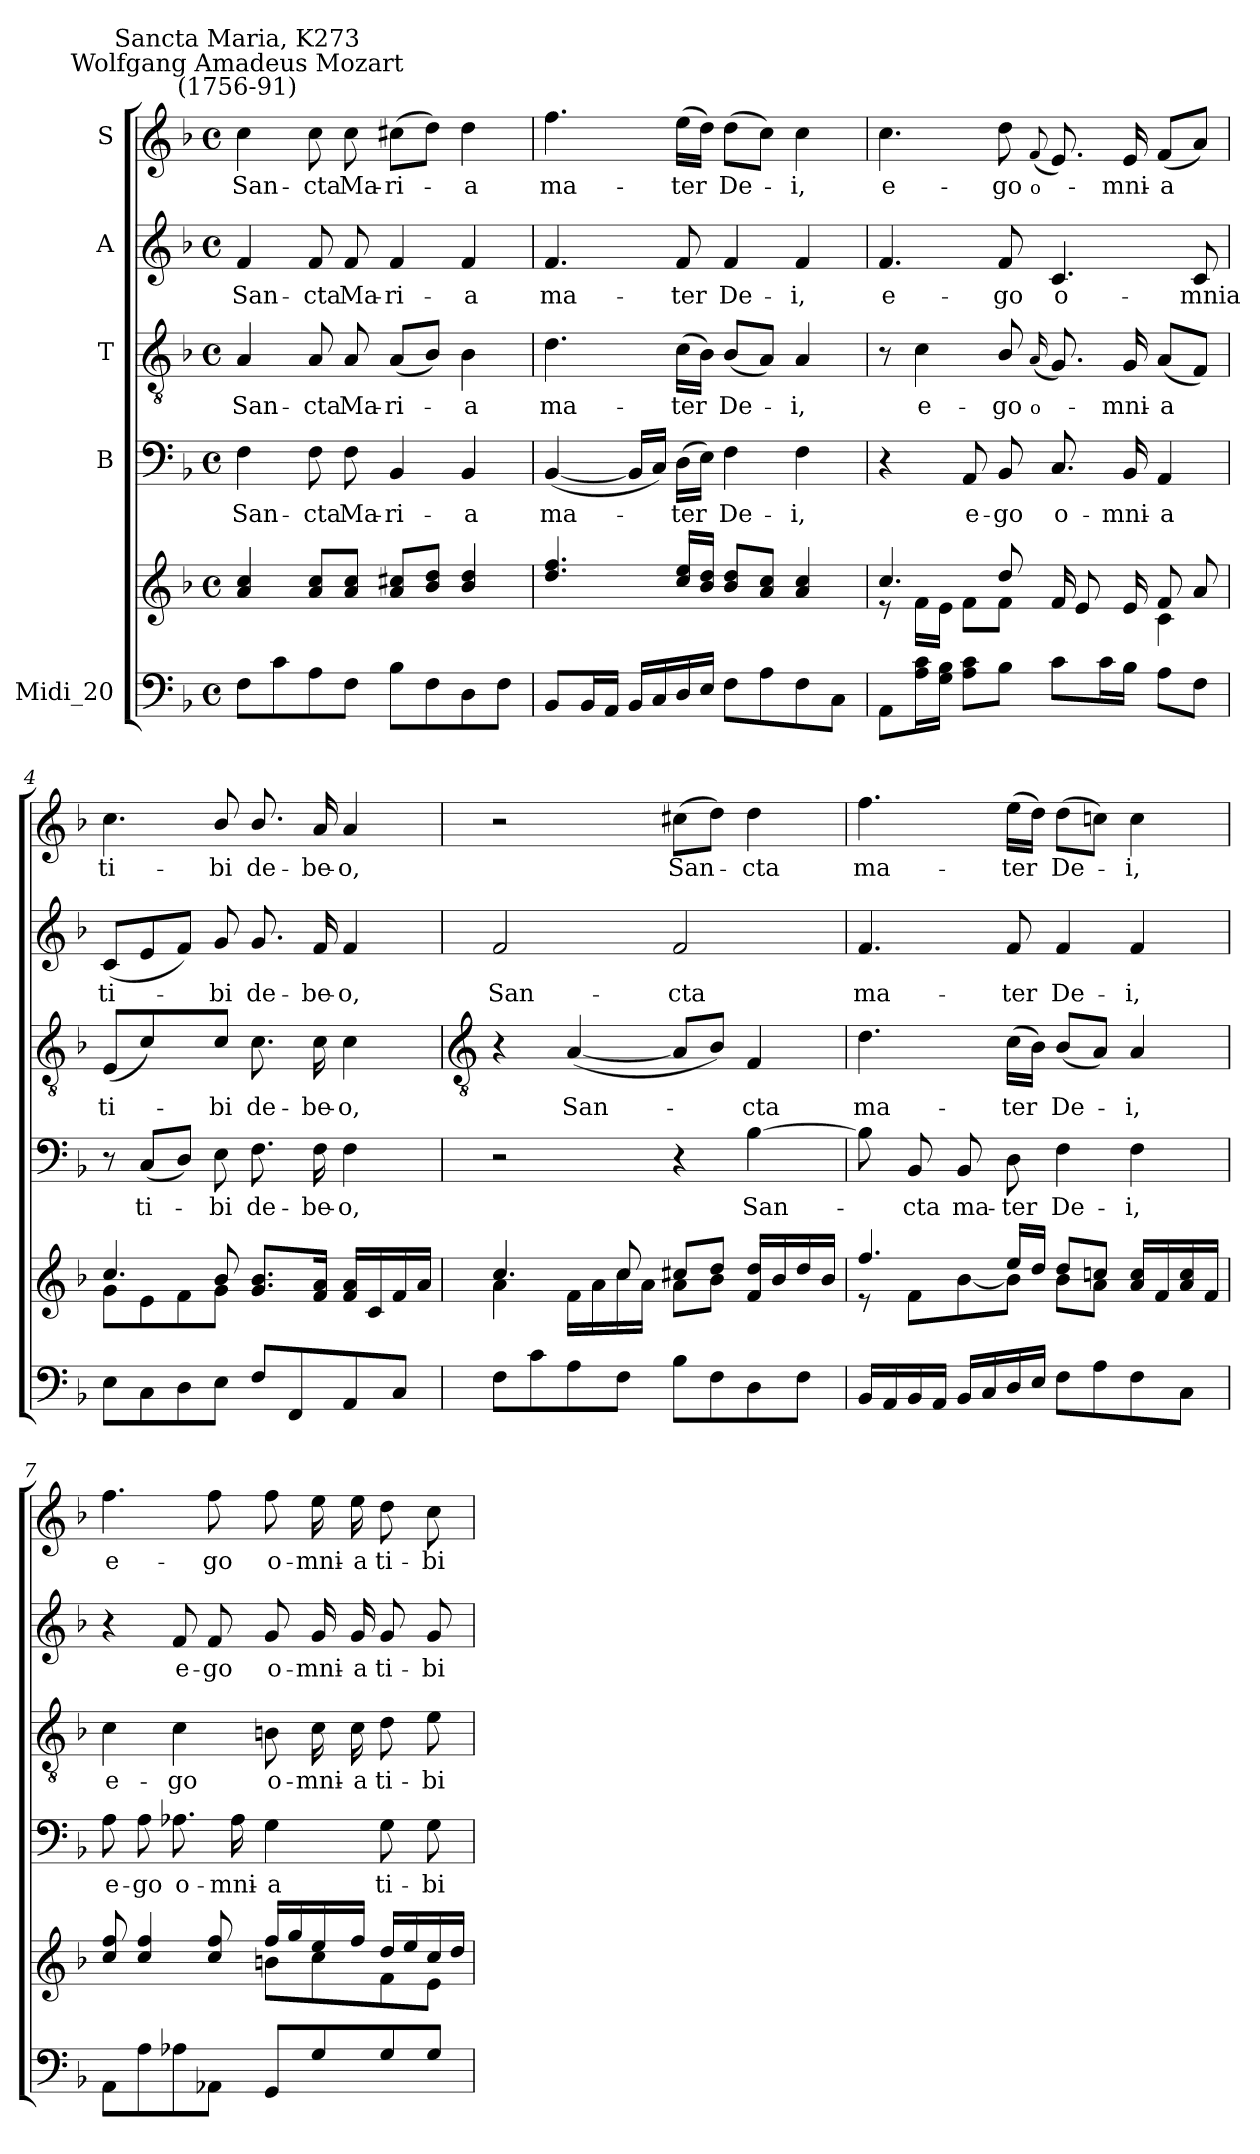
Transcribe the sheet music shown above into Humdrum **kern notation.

**kern	**kern	**kern	**text	**kern	**text	**kern	**text	**kern	**text
*part5	*part5	*part4	*part4	*part3	*part3	*part2	*part2	*part1	*part1
*staff6	*staff5	*staff4	*staff4	*staff3	*staff3	*staff2	*staff2	*staff1	*staff1
*I"Midi_20	*	*I"B	*	*I"T	*	*I"A	*	*I"S	*
*clefF4	*clefG2	*clefF4	*	*clefGv2	*	*clefG2	*	*clefG2	*
*k[b-]	*k[b-]	*k[b-]	*	*k[b-]	*	*k[b-]	*	*k[b-]	*
*F:	*F:	*F:	*	*F:	*	*F:	*	*F:	*
*M4/4	*M4/4	*M4/4	*	*M4/4	*	*M4/4	*	*M4/4	*
*met(c)	*met(c)	*met(c)	*	*met(c)	*	*met(c)	*	*met(c)	*
=1	=1	=1	=1	=1	=1	=1	=1	=1	=1
*	*^	*	*	*	*	*	*	*	*
!	!	!	!	!	!	!	!	!	!LO:TX:a:cj:t=Wolfgang Amadeus Mozart\n(1756-91)	!
!	!	!	!	!	!	!	!	!	!LO:TX:a:cj:t=Sancta Maria, K273	!
!	!	!	!	!LO:LY:b	!	!LO:LY:b	!	!LO:LY:b	!	!LO:LY:b
8FL	4a/ 4cc/	2ryy	4F	San-	4A	San-	4f	San-	4cc	San-
8c	.	.	.	.	.	.	.	.	.	.
!	!	!	!	!LO:LY:b	!	!LO:LY:b	!	!LO:LY:b	!	!LO:LY:b
8A	8a/ 8cc/L	.	8F	-cta	8A	-cta	8f	-cta	8cc	-cta
!	!	!	!	!LO:LY:b	!	!LO:LY:b	!	!LO:LY:b	!	!LO:LY:b
8FJ	8a/ 8cc/J	.	8F	Ma-	8A	Ma-	8f	Ma-	8cc	Ma-
!	!	!	!	!LO:LY:b	!	!LO:LY:b	!	!LO:LY:b	!	!LO:LY:b
8B-L	8a/ 8cc#X/L	2ryy	4BB-	-ri-	(<8AL	-ri-	4f	-ri-	(>8cc#XL	-ri-
8F	8b-/ 8dd/J	.	.	.	8B-J)	.	.	.	8ddJ)	.
!	!	!	!	!LO:LY:b	!	!LO:LY:b	!	!LO:LY:b	!	!LO:LY:b
8D	4b-/ 4dd/	.	4BB-	-a	4B-	a	4f	-a	4dd	a
8FJ	.	.	.	.	.	.	.	.	.	.
=2	=2	=2	=2	=2	=2	=2	=2	=2	=2	=2
!	!	!	!	!LO:LY:b	!	!LO:LY:b	!	!LO:LY:b	!	!LO:LY:b
8BB-L	4.dd/ 4.ff/	2ryy	(<[4BB-	ma-	4.d	ma-	4.f	ma-	4.ff	ma-
16BB-L	.	.	.	.	.	.	.	.	.	.
16AAJJ	.	.	.	.	.	.	.	.	.	.
16BB-LL	.	.	16BB-LL]	.	.	.	.	.	.	.
16C	.	.	16CJJ)	.	.	.	.	.	.	.
!	!	!	!	!LO:LY:b	!	!LO:LY:b	!	!LO:LY:b	!	!LO:LY:b
16D	16cc/ 16ee/LL	.	(>16DLL	ter	(>16cLL	-ter	8f	-ter	(>16eeLL	-ter
16EJJ	16b-/ 16dd/JJ	.	16EJJ)	.	16B-JJ)	.	.	.	16ddJJ)	.
!	!	!	!	!LO:LY:b	!	!LO:LY:b	!	!LO:LY:b	!	!LO:LY:b
8FL	8b-/ 8dd/L	2ryy	4F	De-	(<8B-L	De-	4f	De-	(>8ddL	De-
8A	8a/ 8cc/J	.	.	.	8AJ)	.	.	.	8ccJ)	.
!	!	!	!	!LO:LY:b	!	!LO:LY:b	!	!LO:LY:b	!	!LO:LY:b
8F	4a/ 4cc/	.	4F	-i,	4A	i,	4f	-i,	4cc	i,
8CJ	.	.	.	.	.	.	.	.	.	.
=3	=3	=3	=3	=3	=3	=3	=3	=3	=3	=3
!	!	!	!	!	!	!	!	!LO:LY:b	!	!LO:LY:b
8AAL	4.cc/	8r	4r	.	8r	.	4.f	e-	4.cc	e-
!	!	!	!	!	!	!LO:LY:b	!	!	!	!
16A 16cL	.	16f\LL	.	.	4c	e-	.	.	.	.
16G 16B-JJ	.	16e\JJ	.	.	.	.	.	.	.	.
!	!	!	!	!LO:LY:b	!	!	!	!	!	!
8A 8cL	.	8f\L	8AA	e-	.	.	.	.	.	.
!	!	!	!	!LO:LY:b	!	!LO:LY:b	!	!LO:LY:b	!	!LO:LY:b
8B-J	8dd/	8f\J	8BB-	-go	8B-/	-go	8f	-go	8dd	-go
!	!	!	!	!	!	!LO:LY:b	!	!	!	!LO:LY:b
.	.	.	.	.	(<16qqA	o-	.	.	(<8qqf	o-
!	!	!	!	!LO:LY:b	!	!	!	!LO:LY:b	!	!
8cL	16f/LL	4ryy	8.C	o-	8.G)	.	4.c	o-	8.e)	.
.	8e/	.	.	.	.	.	.	.	.	.
16cL	.	.	.	.	.	.	.	.	.	.
!	!	!	!	!LO:LY:b	!	!LO:LY:b	!	!	!	!LO:LY:b
16B-JJ	16e/J	.	16BB-	-mni-	16G	mni-	.	.	16e	mni-
!	!	!	!	!LO:LY:b	!	!LO:LY:b	!	!	!	!LO:LY:b
8AL	8f/L	4c\	4AA	-a	(<8AL	-a	.	.	(<8fL	-a
!	!	!	!	!	!	!	!	!LO:LY:b	!	!
8FJ	8a/J	.	.	.	8FJ)	.	8c	-mnia	8aJ)	.
=4	=4	=4	=4	=4	=4	=4	=4	=4	=4	=4
!	!	!	!	!	!	!LO:LY:b	!	!LO:LY:b	!	!LO:LY:b
8EL	4.cc/	8g\L	8r	.	(8EL	ti-	(<8cL	ti-	4.cc	ti-
!	!	!	!	!LO:LY:b	!	!	!	!	!	!
8C	.	8e\	(<8CL	ti-	4c)	.	8e	.	.	.
8D	.	8f\	8DJ)	.	.	.	8fJ)	.	.	.
!	!	!	!	!LO:LY:b	!	!LO:LY:b	!	!LO:LY:b	!	!LO:LY:b
8EJ	8b-/	8g\J	8E	bi	8cJ	bi	8g	bi	8b-/	-bi
!	!	!	!	!LO:LY:b	!	!LO:LY:b	!	!LO:LY:b	!	!LO:LY:b
8FL	8.g/ 8.b-/L	2ryy	8.F	de-	8.c	de-	8.g	de-	8.b-/	de-
8FF	.	.	.	.	.	.	.	.	.	.
!	!	!	!	!LO:LY:b	!	!LO:LY:b	!	!LO:LY:b	!	!LO:LY:b
.	16f/ 16a/J	.	16F	-be-	16c	-be-	16f	-be-	16a	-be-
!	!	!	!	!LO:LY:b	!	!LO:LY:b	!	!LO:LY:b	!	!LO:LY:b
8AA	16f/ 16a/LL	.	4F	-o,	4c	-o,	4f	-o,	4a	-o,
.	16c/	.	.	.	.	.	.	.	.	.
8CJ	16f/	.	.	.	.	.	.	.	.	.
.	16a/JJ	.	.	.	.	.	.	.	.	.
!!LO:LB:g=z
=5	=5	=5	=5	=5	=5	=5	=5	=5	=5	=5
*	*	*	*	*	*clefGv2	*	*	*	*	*
!	!	!	!	!	!	!	!	!LO:LY:b	!	!
8FL	4.cc/	4a\	2r	.	4r	.	2f	San-	2r	.
8c	.	.	.	.	.	.	.	.	.	.
!	!	!	!	!	!	!LO:LY:b	!	!	!	!
8A	.	16f\LL	.	.	(<[4A	San-	.	.	.	.
.	.	16a\	.	.	.	.	.	.	.	.
8FJ	8cc/	16cc\	.	.	.	.	.	.	.	.
.	.	16a\JJ	.	.	.	.	.	.	.	.
!	!	!	!	!	!	!	!	!LO:LY:b	!	!LO:LY:b
8B-L	8cc#X/L	8a\L	4r	.	8AL]	.	2f	-cta	(>8cc#XL	San-
8F	8dd/J	8b-\J	.	.	8B-J)	.	.	.	8ddJ)	.
!	!	!	!	!LO:LY:b	!	!LO:LY:b	!	!	!	!LO:LY:b
8D	16f/ 16dd/LL	4ryy	[4B-	San-	4F	cta	.	.	4dd	cta
.	16b-/	.	.	.	.	.	.	.	.	.
8FJ	16dd/	.	.	.	.	.	.	.	.	.
.	16b-/JJ	.	.	.	.	.	.	.	.	.
=6	=6	=6	=6	=6	=6	=6	=6	=6	=6	=6
!	!	!	!	!	!	!LO:LY:b	!	!LO:LY:b	!	!LO:LY:b
16BB-LL	4.ff/	8r	8B-]	.	4.d	ma-	4.f	ma-	4.ff	ma-
16AA	.	.	.	.	.	.	.	.	.	.
!	!	!	!	!LO:LY:b	!	!	!	!	!	!
16BB-	.	8f\L	8BB-	cta	.	.	.	.	.	.
16AAJJ	.	.	.	.	.	.	.	.	.	.
!	!	!	!	!LO:LY:b	!	!	!	!	!	!
16BB-LL	.	[8b-\	8BB-	ma-	.	.	.	.	.	.
16C	.	.	.	.	.	.	.	.	.	.
!	!	!	!	!LO:LY:b	!	!LO:LY:b	!	!LO:LY:b	!	!LO:LY:b
16D	16ee/LL	8b-\J]	8D	-ter	(>16cLL	-ter	8f	-ter	(>16eeLL	-ter
16EJJ	16dd/JJ	.	.	.	16B-JJ)	.	.	.	16ddJJ)	.
!	!	!	!	!LO:LY:b	!	!LO:LY:b	!	!LO:LY:b	!	!LO:LY:b
8FL	8dd/L	8b-\L	4F	De-	(<8B-L	De-	4f	De-	(>8ddL	De-
8A	8ccn/J	8a\J	.	.	8AJ)	.	.	.	8ccnJ)	.
!	!	!	!	!LO:LY:b	!	!LO:LY:b	!	!LO:LY:b	!	!LO:LY:b
8F	16a/ 16cc/LL	4ryy	4F	-i,	4A	i,	4f	-i,	4cc	i,
.	16f/	.	.	.	.	.	.	.	.	.
8CJ	16a/ 16cc/	.	.	.	.	.	.	.	.	.
.	16f/JJ	.	.	.	.	.	.	.	.	.
=7	=7	=7	=7	=7	=7	=7	=7	=7	=7	=7
!	!	!	!	!LO:LY:b	!	!LO:LY:b	!	!	!	!LO:LY:b
8AAL	8cc/ 8ff/	2ryy	8A	e-	4c	e-	4r	.	4.ff	e-
!	!	!	!	!LO:LY:b	!	!	!	!	!	!
8A	4cc/ 4ff/	.	8A	-go	.	.	.	.	.	.
!	!	!	!	!LO:LY:b	!	!LO:LY:b	!	!LO:LY:b	!	!
8A-X	.	.	8.A-X	o-	4c	-go	8f	e-	.	.
!	!	!	!	!	!	!	!	!LO:LY:b	!	!LO:LY:b
8AA-XJ	8cc/ 8ff/	.	.	.	.	.	8f	-go	8ff	-go
!	!	!	!	!LO:LY:b	!	!	!	!	!	!
.	.	.	16A-	-mni-	.	.	.	.	.	.
!	!	!	!	!LO:LY:b	!	!LO:LY:b	!	!LO:LY:b	!	!LO:LY:b
8GGL	16ff/LL	8bn\L	4G	-a	8Bn	o-	8g	o-	8ff	o-
.	16gg/	.	.	.	.	.	.	.	.	.
!	!	!	!	!	!	!LO:LY:b	!	!LO:LY:b	!	!LO:LY:b
8G	16ee/	8cc\	.	.	16c	-mni-	16g	-mni-	16ee	-mni-
!	!	!	!	!	!	!LO:LY:b	!	!LO:LY:b	!	!LO:LY:b
.	16ff/JJ	.	.	.	16c	-a	16g	-a	16ee	-a
!	!	!	!	!LO:LY:b	!	!LO:LY:b	!	!LO:LY:b	!	!LO:LY:b
8G	16dd/LL	8f\	8G	ti-	8d	ti-	8g	ti-	8dd	ti-
.	16ee/	.	.	.	.	.	.	.	.	.
!	!	!	!	!LO:LY:b	!	!LO:LY:b	!	!LO:LY:b	!	!LO:LY:b
8GJ	16cc/	8e\J	8G	-bi	8e	-bi	8g	-bi	8cc	-bi
.	16dd/JJ	.	.	.	.	.	.	.	.	.
*	*v	*v	*	*	*	*	*	*	*	*
=	=	=	=	=	=	=	=	=	=
*-	*-	*-	*-	*-	*-	*-	*-	*-	*-
